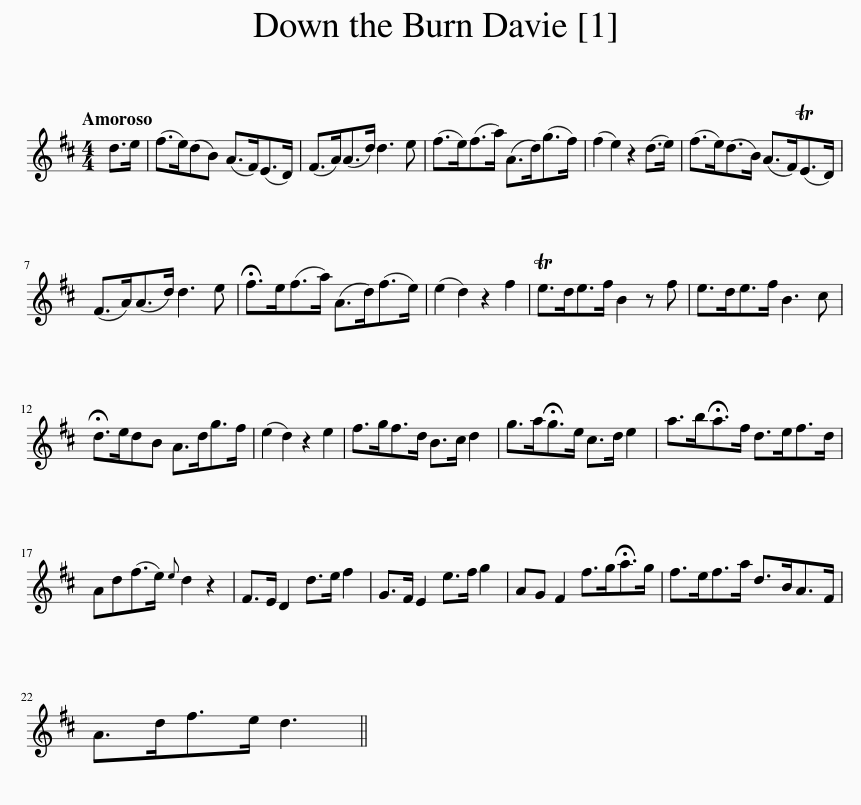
X:1
L:1/8
Q:1/4=120
M:4/4
I:linebreak $
K:D
V:1 treble
V:1
 d>e | (f>e)(dB) (A>F)(E>D) | (F>A)(A>d) d3 e | (f>e)(f>a) (A>d)(g>f) | (f2 e2) z2 (d>e) | %5
 (f>e)(d>B) (A>F)(TE>D) |$ (F>A)(A>d) d3 e | !fermata!f>e(f>a) (A>d)(f>e) | (e2 d2) z2 f2 | Te>de>f B2 z f | %10
 e>de>f B3 c |$ !fermata!d>edB A>dg>f | (e2 d2) z2 e2 | f>gf>d B>c d2 | g>a!fermata!g>e c>d e2 | %15
 a>b!fermata!a>f d>ef>d |$ Ad(f>e){e} d2 z2 | F>E D2 d>e f2 | G>F E2 e>f g2 | AG F2 f>g!fermata!a>g | %20
 f>ef>a d>BA>F |$ A>df>e d3 || %22
